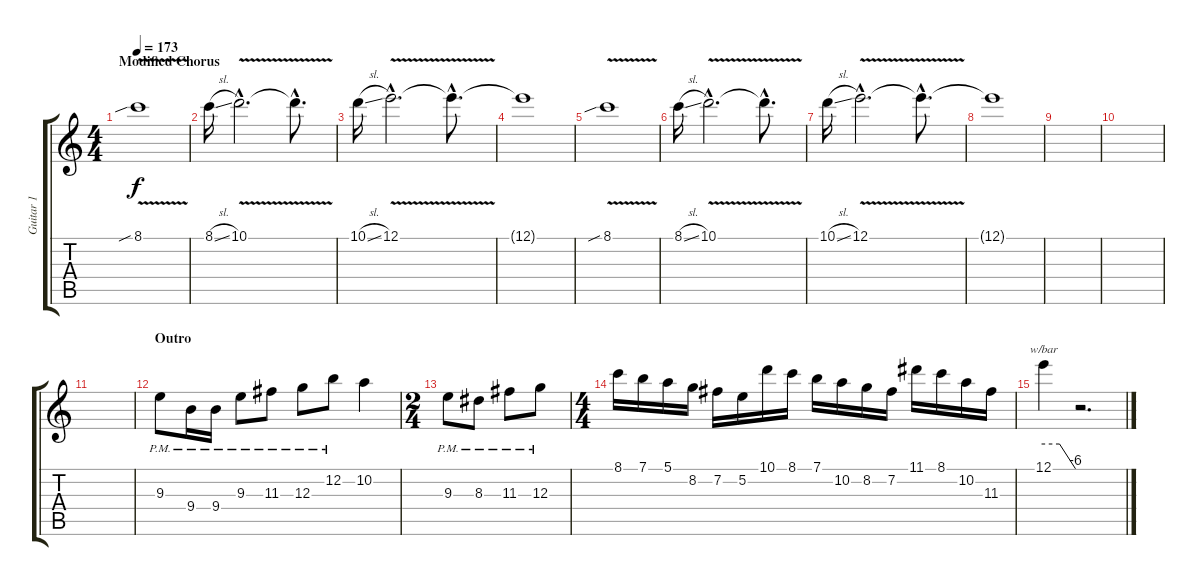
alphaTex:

\track ("Guitar 1" "Guitar 1") {instrument distortionguitar}
\staff {score tabs}
\tuning (E4 B3 G3 D3 A2 E2) {hide}
\ts (4 4)
\section ("" "Modified Chorus")
\tempo 173
\clef g2
\ks c
8.1{v sib}.1{dy f volume 14} |
8.1{sl}.16 10.1{v hac}.2{d} 10.1{hac t}.8{d} |
10.1{sl}.16 12.1{v hac}.2{d} 12.1{hac t}.8{d} |
12.1{t}.1 |
8.1{v sib}.1 |
8.1{sl}.16 10.1{v hac}.2{d} 10.1{hac t}.8{d} |
10.1{sl}.16 12.1{v hac}.2{d} 12.1{hac t}.8{d} |
12.1{t}.1 |
|
|
|
\section ("" "Outro")
9.3{pm}.8 9.4{pm}.16 9.4{pm}.16 9.3{pm}.8 11.3{pm}.8 12.3{pm}.8 12.2{pm}.8 10.2.4 |
\ts (2 4)
9.3{pm}.8 8.3{pm}.8 11.3{pm}.8 12.3{pm}.8 |
\ts (4 4)
8.1.16 7.1.16 5.1.16 8.2.16 7.2.16 5.2.16 10.1.16 8.1.16 7.1.16 10.2.16 8.2.16 7.2.16 11.1.16 8.1.16 10.2.16 11.3.16 |
12.1.4{tbe (custom default 0 0 30 0 60 -24)} r.2{d}
